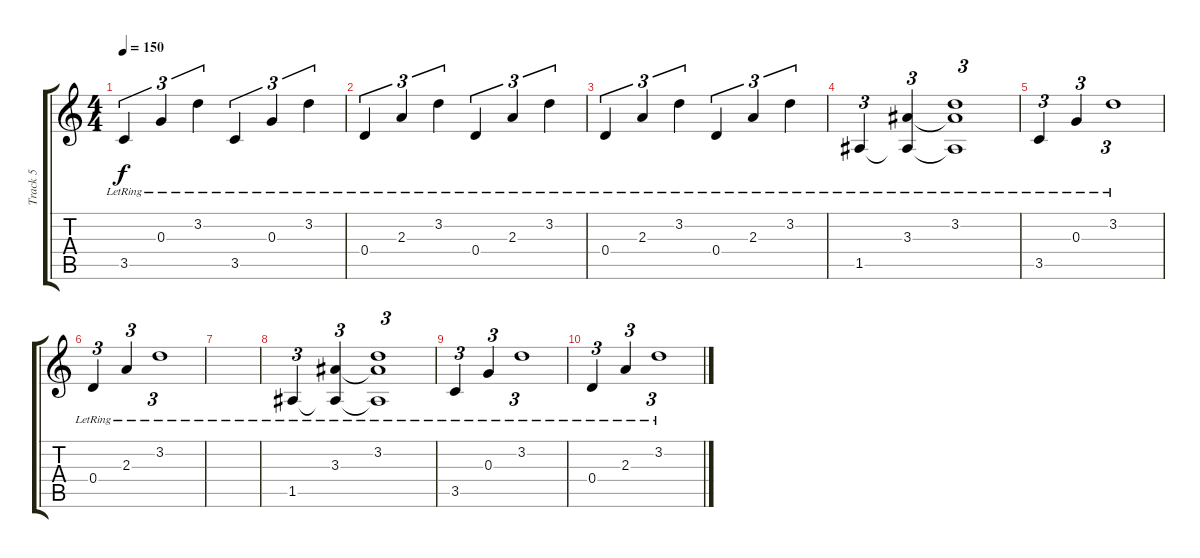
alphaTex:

\track ("Track 5" "Track 5") {instrument acousticguitarsteel}
\staff {score tabs}
\tuning (E4 B3 G3 D3 A2 D2) {hide}
\ts (4 4)
\tempo 150
\clef g2
\ks c
3.5{lr}.4{tu (3 2) dy f} 0.3{lr}.4{tu (3 2)} 3.2{lr}.4{tu (3 2)} 3.5{lr}.4{tu (3 2)} 0.3{lr}.4{tu (3 2)} 3.2{lr}.4{tu (3 2)} |
0.4{lr}.4{tu (3 2)} 2.3{lr}.4{tu (3 2)} 3.2{lr}.4{tu (3 2)} 0.4{lr}.4{tu (3 2)} 2.3{lr}.4{tu (3 2)} 3.2{lr}.4{tu (3 2)} |
0.4{lr}.4{tu (3 2)} 2.3{lr}.4{tu (3 2)} 3.2{lr}.4{tu (3 2)} 0.4{lr}.4{tu (3 2)} 2.3{lr}.4{tu (3 2)} 3.2{lr}.4{tu (3 2)} |
1.5{lr}.4{tu (3 2)} (3.3{lr} 1.5{t}).4{tu (3 2)} (3.2{lr} 3.3{t} 1.5{t}).1{tu (3 2)} |
3.5{lr}.4{tu (3 2)} 0.3{lr}.4{tu (3 2)} 3.2{lr}.1{tu (3 2)} |
0.4{lr}.4{tu (3 2)} 2.3{lr}.4{tu (3 2)} 3.2{lr}.1{tu (3 2)} |
|
1.5{lr}.4{tu (3 2)} (3.3{lr} 1.5{t}).4{tu (3 2)} (3.2{lr} 3.3{t} 1.5{t}).1{tu (3 2)} |
3.5{lr}.4{tu (3 2)} 0.3{lr}.4{tu (3 2)} 3.2{lr}.1{tu (3 2)} |
0.4{lr}.4{tu (3 2)} 2.3{lr}.4{tu (3 2)} 3.2{lr}.1{tu (3 2)}
